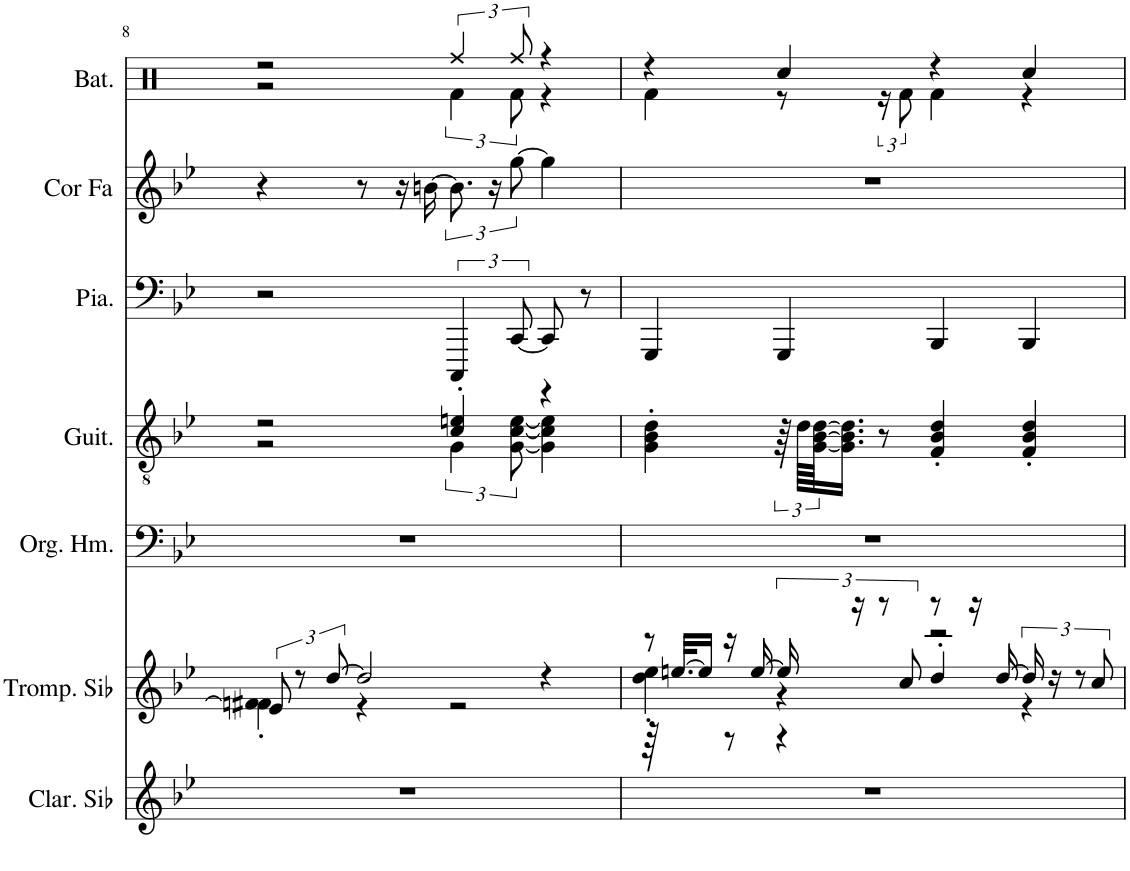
**kern	**kern	**kern	**kern	**kern	**kern	**kern
*part7	*part6	*part5	*part4	*part3	*part2	*part1
*staff7	*staff6	*staff5	*staff4	*staff3	*staff2	*staff1
*I"Clarinette en Sib	*I"Trompette en Sib, Trumpet	*I"Orgue Hammond, Drawbar Organ	*I"Guitare classique, Acoustic Guitar (nylon)	*I"Piano	*I"Cor en Fa, French Horn	*I"Batterie, Drums
*I'Clar. Sib	*I'Tromp. Sib	*I'Org. Hm.	*I'Guit.	*I'Pia.	*I'Cor Fa	*I'Bat.
!!LO:PB:g=z
*clefG2	*clefG2	*clefF4	*clefGv2	*clefF4	*clefG2	*clefX
*Trd1c2	*Trd1c2	*	*	*	*Trd4c7	*
*k[b-e-]	*k[b-e-]	*k[b-e-]	*k[b-e-]	*k[b-e-]	*k[b-e-]	*k[]
*M4/4	*M4/4	*M4/4	*M4/4	*M4/4	*M4/4	*M4/4
=8	=8	=8	=8	=8	=8	=8
*	*^	*	*^	*	*	*^
1r	12e/]	4fn\' 4f#X\'	1r	2r	2r	2r	4r	2r	2r
.	12r	.	.	.	.	.	.	.	.
.	[12dd/	.	.	.	.	.	.	.	.
.	2dd/]	4r	.	.	.	.	8r	.	.
.	.	.	.	.	.	.	16r	.	.
.	.	.	.	.	.	.	[16bn\	.	.
.	.	2r	.	4c/' 4en/'	6G\	6CCC/	12.b\]	6Rff/	6Rf\
.	.	.	.	.	.	.	24r	.	.
.	.	.	.	.	[12G\ [12c\ [12e\	[12CC/	[12gg\	12Rff/	12Rf\
.	4r	.	.	4r	4G\] 4c\] 4e\]	8CC/]	4gg\]	4r	4r
.	.	.	.	.	.	8r	.	.	.
*	*	*	*	*v	*v	*	*	*	*
=9	=9	=9	=9	=9	=9	=9	=9	=9
*	*	*^	*	*	*	*	*	*
1r	8r	4dd\' 4ee-\'	64r	1r	4G\' 4B-\' 4d\'	4GGG/	1r	4r	4Rf\
.	.	.	[32.een/KLL	.	.	.	.	.	.
.	.	.	16ee/JJ]	.	.	.	.	.	.
.	16r	.	8r	.	.	.	.	.	.
.	[16ee/	.	.	.	.	.	.	.	.
.	16ee/]	4r	6r	.	96r	4GGG/	.	4Rcc/	8r
.	.	.	.	.	96d\LLLL	.	.	.	.
.	.	.	.	.	[96G\ [96B-\ [96d\JJ	.	.	.	.
.	.	.	.	.	16.G\] 16.B-\] 16.d\]JJ	.	.	.	.
.	16r	.	.	.	.	.	.	.	.
.	8r	.	.	.	8r	.	.	.	24r
.	.	.	12cc/	.	.	.	.	.	12Rf\
.	8r	2r	4dd'/	.	4F/' 4B-/' 4d/'	4BBB-/	.	4r	4Rf\
.	16r	.	.	.	.	.	.	.	.
.	[16dd/	.	.	.	.	.	.	.	.
.	16dd/]	.	6r	.	4F/' 4B-/' 4d/'	4BBB-/	.	4Rcc/	4r
.	16r	.	.	.	.	.	.	.	.
.	8r	.	.	.	.	.	.	.	.
.	.	.	12cc/	.	.	.	.	.	.
*	*v	*v	*v	*	*	*	*	*v	*v
=	=	=	=	=	=	=
*-	*-	*-	*-	*-	*-	*-
